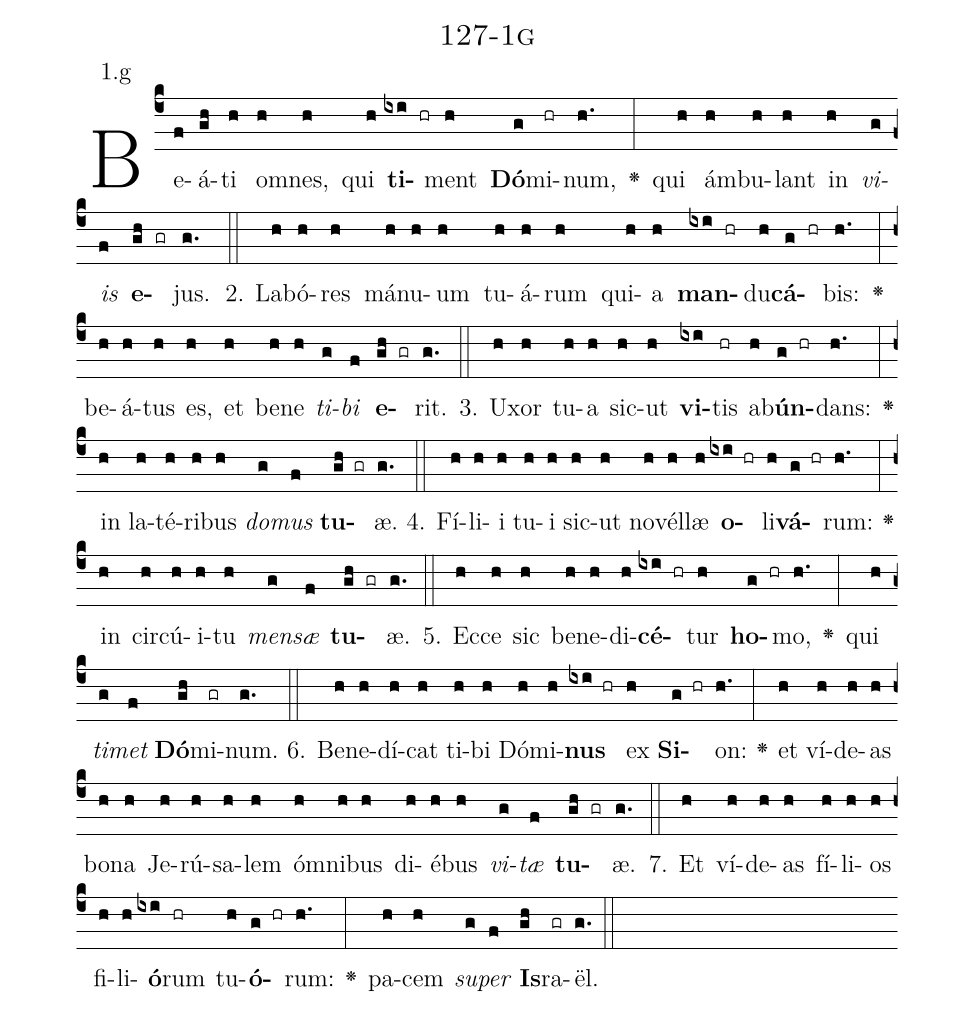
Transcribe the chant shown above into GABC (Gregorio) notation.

name: 127-1g;
annotation: 1.g;
%%
(c4)Be(f)á(gh)ti(h) om(h)nes,(h) qui(h) <b>ti</b>(ixi hr)ment(h) <b>Dó</b>(g)mi(hr)num,(h.) <v>\greheightstar</v>(:) qui(h) ám(h)bu(h)lant(h) in(h) <i>vi</i>(g)<i>is</i>(f) <b>e</b>(gh gr)jus.(g.) (::)
2. La(h)bó(h)res(h) má(h)nu(h)um(h) tu(h)á(h)rum(h) qui(h)a(h) <b>man</b>(ixi hr)du(h)<b>cá</b>(g hr)bis:(h.) <v>\greheightstar</v>(:) be(h)á(h)tus(h) es,(h) et(h) be(h)ne(h) <i>ti</i>(g)<i>bi</i>(f) <b>e</b>(gh gr)rit.(g.) (::)
3. U(h)xor(h) tu(h)a(h) sic(h)ut(h) <b>vi</b>(ixi)tis(hr) ab(h)<b>ún</b>(g hr)dans:(h.) <v>\greheightstar</v>(:) in(h) la(h)té(h)ri(h)bus(h) <i>do</i>(g)<i>mus</i>(f) <b>tu</b>(gh gr)æ.(g.) (::)
4. Fí(h)li(h)i(h) tu(h)i(h) sic(h)ut(h) no(h)vél(h)læ(h) <b>o</b>(ixi hr)li(h)<b>vá</b>(g hr)rum:(h.) <v>\greheightstar</v>(:) in(h) cir(h)cú(h)i(h)tu(h) <i>men</i>(g)<i>sæ</i>(f) <b>tu</b>(gh gr)æ.(g.) (::)
5. Ec(h)ce(h) sic(h) be(h)ne(h)di(h)<b>cé</b>(ixi hr)tur(h) <b>ho</b>(g hr)mo,(h.) <v>\greheightstar</v>(:) qui(h) <i>ti</i>(g)<i>met</i>(f) <b>Dó</b>(gh)mi(gr)num.(g.) (::)
6. Be(h)ne(h)dí(h)cat(h) ti(h)bi(h) Dó(h)mi(h)<b>nus</b>(ixi hr) ex(h) <b>Si</b>(g hr)on:(h.) <v>\greheightstar</v>(:) et(h) ví(h)de(h)as(h) bo(h)na(h) Je(h)rú(h)sa(h)lem(h) óm(h)ni(h)bus(h) di(h)é(h)bus(h) <i>vi</i>(g)<i>tæ</i>(f) <b>tu</b>(gh gr)æ.(g.) (::)
7. Et(h) ví(h)de(h)as(h) fí(h)li(h)os(h) fi(h)li(h)<b>ó</b>(ixi)rum(hr) tu(h)<b>ó</b>(g hr)rum:(h.) <v>\greheightstar</v>(:) pa(h)cem(h) <i>su</i>(g)<i>per</i>(f) <b>Is</b>(gh)ra(gr)ël.(g.) (::)
